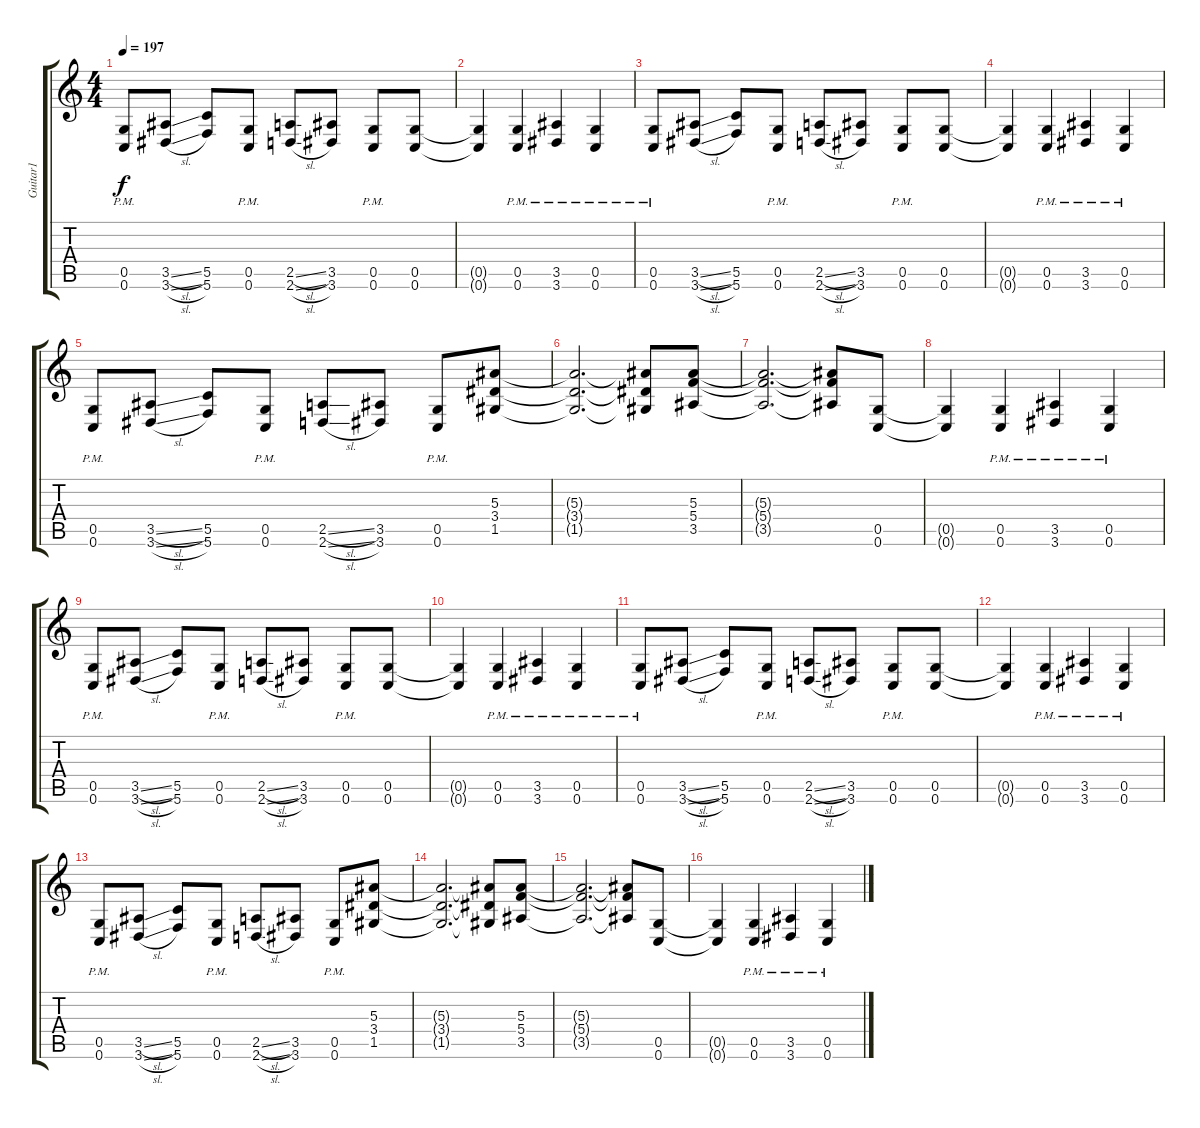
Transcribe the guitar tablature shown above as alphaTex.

\track ("Guitar1" "Guitar1") {instrument distortionguitar}
\staff {score tabs}
\tuning (D4 A3 F3 C3 G2 C2) {hide}
\ts (4 4)
\tempo 197
\clef g2
\ks c
(0.5{pm} 0.6{pm}).8{dy f} (3.5{sl} 3.6{sl}).8 (5.5 5.6).8 (0.5{pm} 0.6{pm}).8 (2.5{sl} 2.6{sl}).8 (3.5 3.6).8 (0.5{pm} 0.6{pm}).8 (0.5 0.6).8 |
(0.5{t} 0.6{t}).4 (0.5{pm} 0.6{pm}).4 (3.5{pm} 3.6{pm}).4 (0.5{pm} 0.6{pm}).4 |
(0.5{pm} 0.6{pm}).8 (3.5{sl} 3.6{sl}).8 (5.5 5.6).8 (0.5{pm} 0.6{pm}).8 (2.5{sl} 2.6{sl}).8 (3.5 3.6).8 (0.5{pm} 0.6{pm}).8 (0.5 0.6).8 |
(0.5{t} 0.6{t}).4 (0.5{pm} 0.6{pm}).4 (3.5{pm} 3.6{pm}).4 (0.5{pm} 0.6{pm}).4 |
(0.5{pm} 0.6{pm}).8 (3.5{sl} 3.6{sl}).8 (5.5 5.6).8 (0.5{pm} 0.6{pm}).8 (2.5{sl} 2.6{sl}).8 (3.5 3.6).8 (0.5{pm} 0.6{pm}).8 (5.3 3.4 1.5).8 |
(5.3{t} 3.4{t} 1.5{t}).2{d} (5.3{t} 3.4{t} 1.5{t}).8 (5.3 5.4 3.5).8 |
(5.3{t} 5.4{t} 3.5{t}).2{d} (5.3{t} 5.4{t} 3.5{t}).8 (0.5 0.6).8 |
(0.5{t} 0.6{t}).4 (0.5{pm} 0.6{pm}).4 (3.5{pm} 3.6{pm}).4 (0.5{pm} 0.6{pm}).4 |
(0.5{pm} 0.6{pm}).8 (3.5{sl} 3.6{sl}).8 (5.5 5.6).8 (0.5{pm} 0.6{pm}).8 (2.5{sl} 2.6{sl}).8 (3.5 3.6).8 (0.5{pm} 0.6{pm}).8 (0.5 0.6).8 |
(0.5{t} 0.6{t}).4 (0.5{pm} 0.6{pm}).4 (3.5{pm} 3.6{pm}).4 (0.5{pm} 0.6{pm}).4 |
(0.5{pm} 0.6{pm}).8 (3.5{sl} 3.6{sl}).8 (5.5 5.6).8 (0.5{pm} 0.6{pm}).8 (2.5{sl} 2.6{sl}).8 (3.5 3.6).8 (0.5{pm} 0.6{pm}).8 (0.5 0.6).8 |
(0.5{t} 0.6{t}).4 (0.5{pm} 0.6{pm}).4 (3.5{pm} 3.6{pm}).4 (0.5{pm} 0.6{pm}).4 |
(0.5{pm} 0.6{pm}).8 (3.5{sl} 3.6{sl}).8 (5.5 5.6).8 (0.5{pm} 0.6{pm}).8 (2.5{sl} 2.6{sl}).8 (3.5 3.6).8 (0.5{pm} 0.6{pm}).8 (5.3 3.4 1.5).8 |
(5.3{t} 3.4{t} 1.5{t}).2{d} (5.3{t} 3.4{t} 1.5{t}).8 (5.3 5.4 3.5).8 |
(5.3{t} 5.4{t} 3.5{t}).2{d} (5.3{t} 5.4{t} 3.5{t}).8 (0.5 0.6).8 |
(0.5{t} 0.6{t}).4 (0.5{pm} 0.6{pm}).4 (3.5{pm} 3.6{pm}).4 (0.5{pm} 0.6{pm}).4
